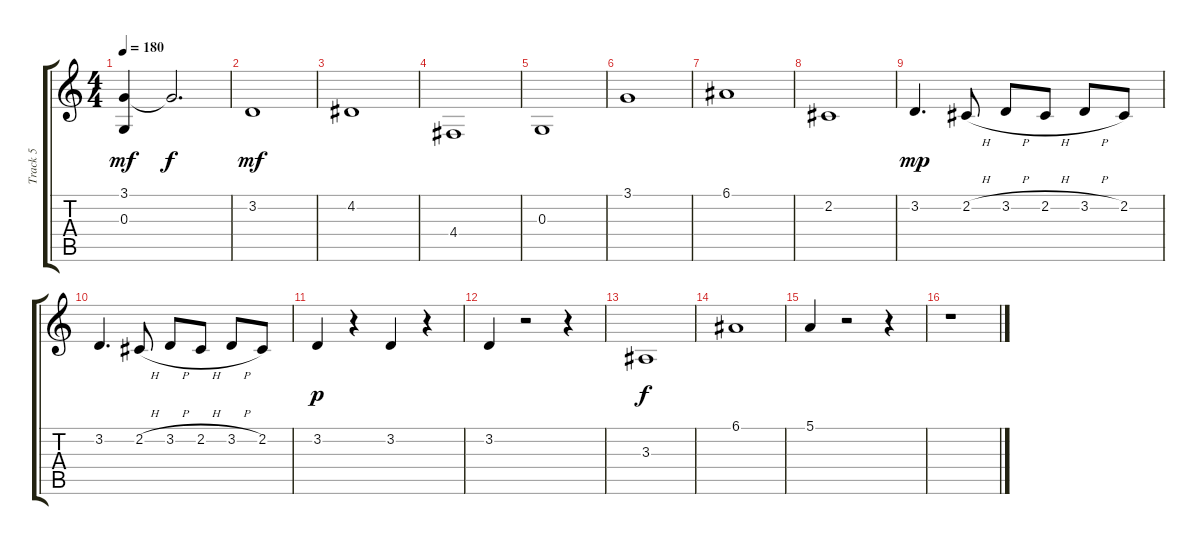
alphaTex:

\track ("Track 5" "Track 5") {instrument oboe}
\staff {score tabs}
\tuning (E4 B3 G3 D3 A2 E2) {hide}
\ts (4 4)
\tempo 180
\clef g2
\ks c
(3.1 0.3).4{dy mf} 3.1{t}.2{d dy f} |
3.2.1{dy mf} |
4.2.1 |
4.4.1 |
0.3.1 |
3.1.1 |
6.1.1 |
2.2.1 |
3.2.4{d dy mp} 2.2{h}.8 3.2{h}.8 2.2{h}.8 3.2{h}.8 2.2.8 |
3.2.4{d} 2.2{h}.8 3.2{h}.8 2.2{h}.8 3.2{h}.8 2.2.8 |
3.2.4{dy p} r.4 3.2.4 r.4 |
3.2.4 r.2 r.4 |
3.3.1{dy f} |
6.1.1 |
5.1.4 r.2 r.4 |
r.1
